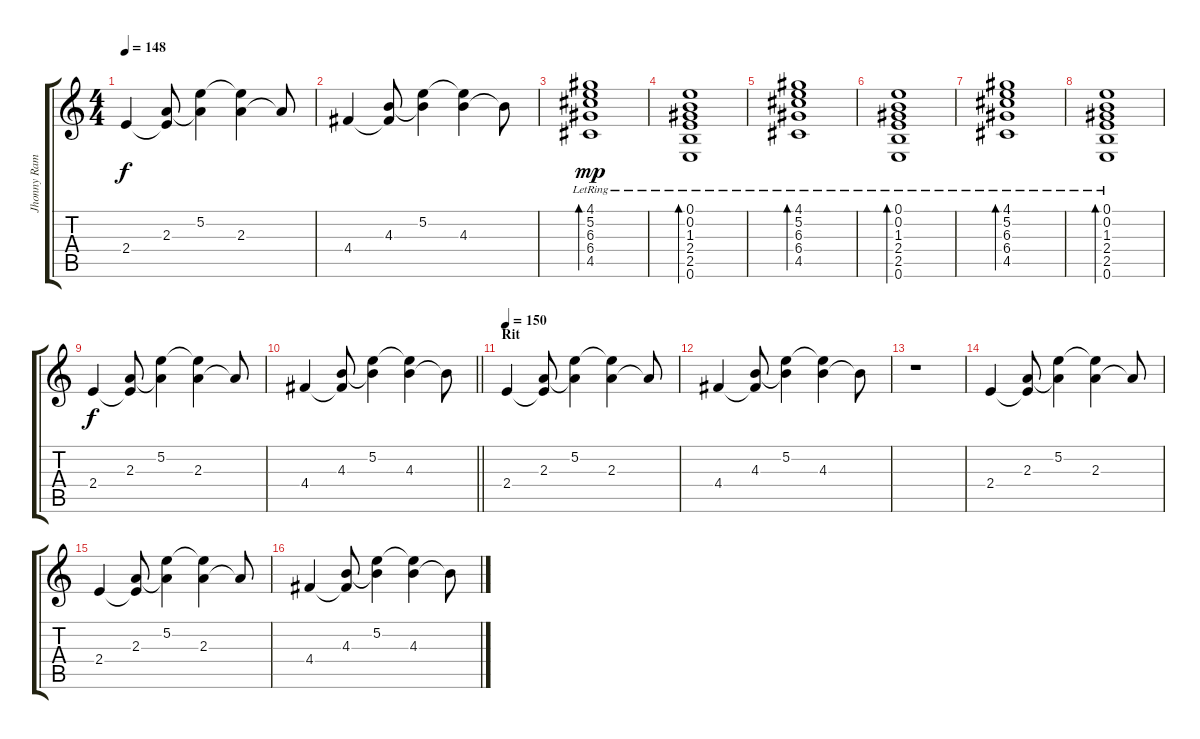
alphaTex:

\track ("Jhonny Ramone - Solo" "Jhonny Ram") {instrument acousticguitarsteel}
\staff {score tabs}
\tuning (E4 B3 G3 D3 A2 E2) {hide}
\ts (4 4)
\tempo 148
\clef g2
\ks c
2.4.4{dy f} (2.3 2.4{t}).8 (5.2 2.3{t}).4 (5.2{t} 2.3).4 2.3{t}.8 |
4.4.4 (4.3 4.4{t}).8 (5.2 4.3{t}).4 (5.2{t} 4.3).4 4.3{t}.8 |
(4.1{lr} 5.2{lr} 6.3{lr} 6.4{lr} 4.5{lr}).1{bd 480 dy mp} |
(0.1{lr} 0.2{lr} 1.3{lr} 2.4{lr} 2.5{lr} 0.6).1{bd 480} |
(4.1{lr} 5.2{lr} 6.3{lr} 6.4{lr} 4.5{lr}).1{bd 480} |
(0.1{lr} 0.2{lr} 1.3{lr} 2.4{lr} 2.5{lr} 0.6).1{bd 480} |
(4.1{lr} 5.2{lr} 6.3{lr} 6.4{lr} 4.5{lr}).1{bd 480} |
(0.1{lr} 0.2{lr} 1.3{lr} 2.4{lr} 2.5{lr} 0.6).1{bd 480} |
2.4.4{dy f} (2.3 2.4{t}).8 (5.2 2.3{t}).4 (5.2{t} 2.3).4 2.3{t}.8 |
\barLineRight lightlight
4.4.4 (4.3 4.4{t}).8 (5.2 4.3{t}).4 (5.2{t} 4.3).4 4.3{t}.8 |
\section ("" "Rit")
\tempo 150
2.4.4 (2.3 2.4{t}).8 (5.2 2.3{t}).4 (5.2{t} 2.3).4 2.3{t}.8 |
4.4.4 (4.3 4.4{t}).8 (5.2 4.3{t}).4 (5.2{t} 4.3).4 4.3{t}.8 |
r.1 |
2.4.4 (2.3 2.4{t}).8 (5.2 2.3{t}).4 (5.2{t} 2.3).4 2.3{t}.8 |
2.4.4 (2.3 2.4{t}).8 (5.2 2.3{t}).4 (5.2{t} 2.3).4 2.3{t}.8 |
4.4.4 (4.3 4.4{t}).8 (5.2 4.3{t}).4 (5.2{t} 4.3).4 4.3{t}.8
